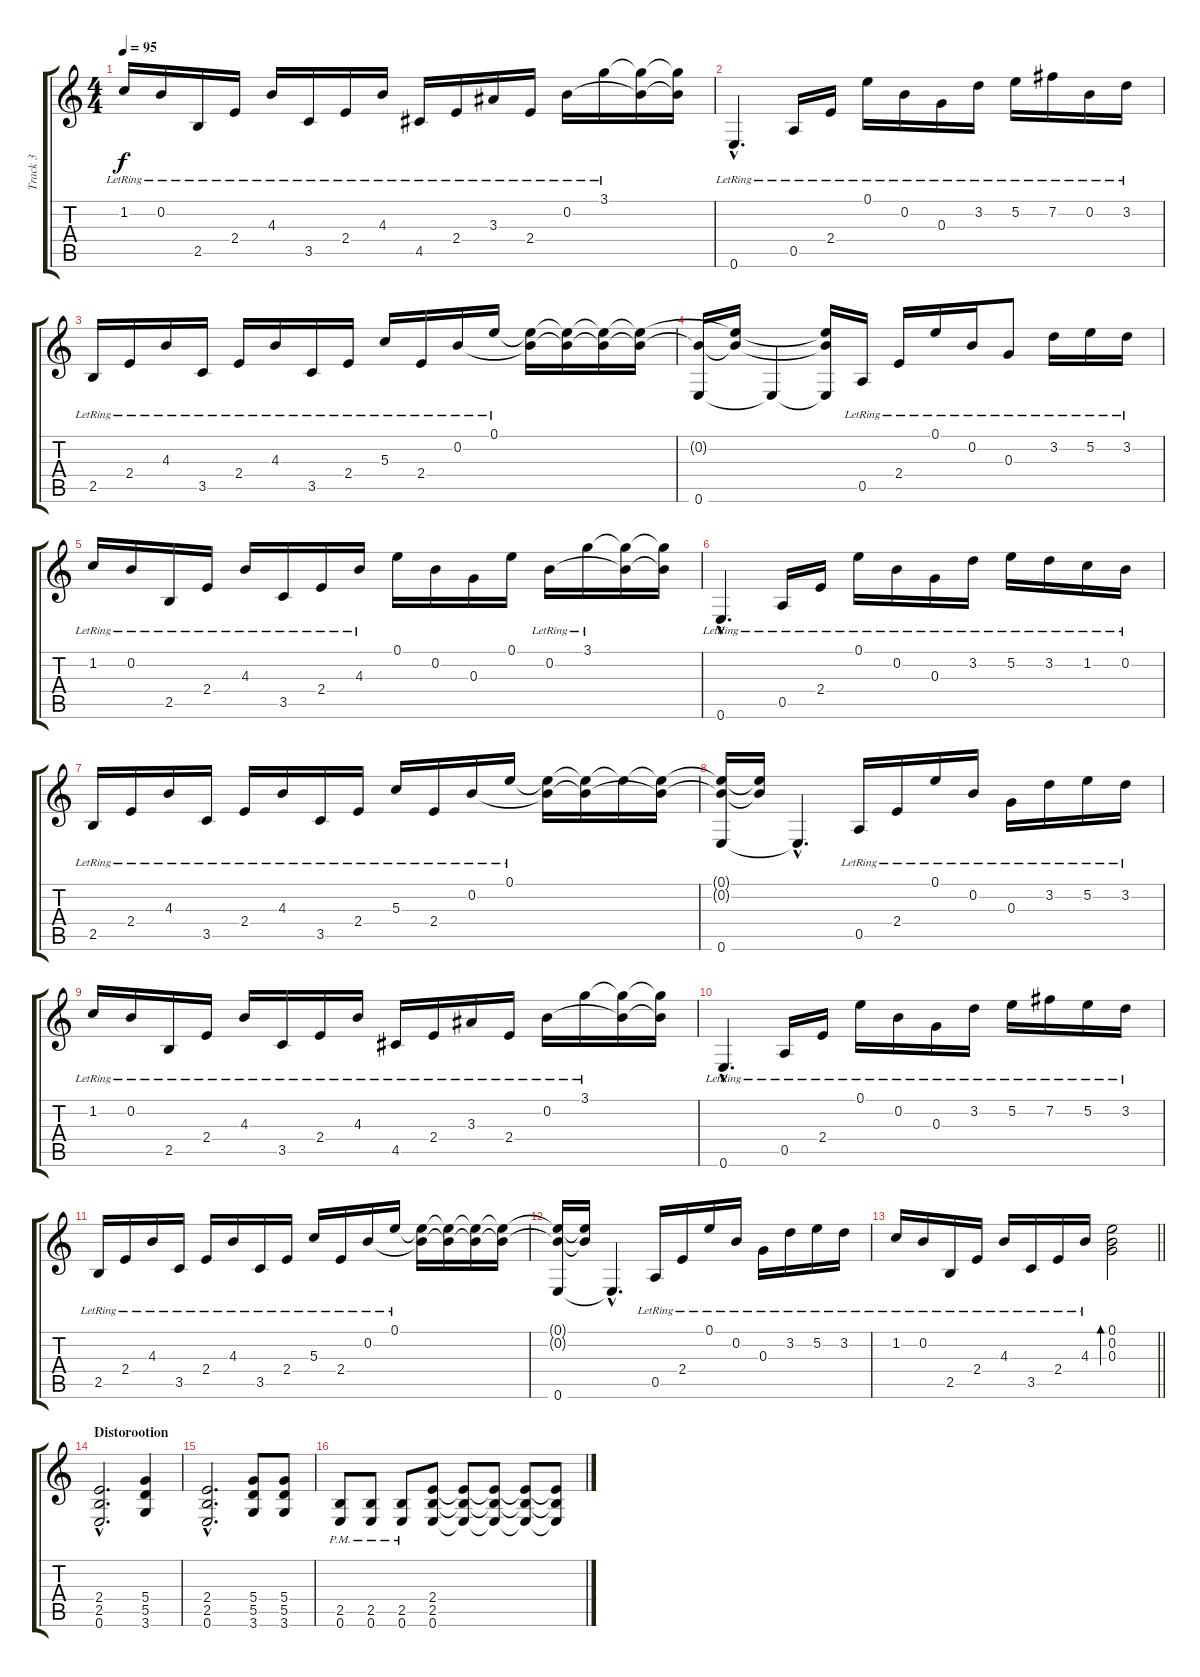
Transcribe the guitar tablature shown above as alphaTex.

\track ("Track 3" "Track 3") {instrument distortionguitar}
\staff {score tabs}
\tuning (E4 B3 G3 D3 A2 E2) {hide}
\ts (4 4)
\tempo 95
\clef g2
\ks c
1.2{lr}.16{dy f} 0.2{lr}.16 2.5{lr}.16 2.4{lr}.16 4.3{lr}.16 3.5{lr}.16 2.4{lr}.16 4.3{lr}.16 4.5{lr}.16 2.4{lr}.16 3.3{lr}.16 2.4{lr}.16 0.2{lr}.16 3.1{lr}.16 (3.1{t} 0.2{t}).16 (3.1{t} 0.2{t}).16 |
0.6{hac lr}.4{d} 0.5{lr}.16 2.4{lr}.16 0.1{lr}.16 0.2{lr}.16 0.3{lr}.16 3.2{lr}.16 5.2{lr}.16 7.2{lr}.16 0.2{lr}.16 3.2{lr}.16 |
2.5{lr}.16 2.4{lr}.16 4.3{lr}.16 3.5{lr}.16 2.4{lr}.16 4.3{lr}.16 3.5{lr}.16 2.4{lr}.16 5.3{lr}.16 2.4{lr}.16 0.2{lr}.16 0.1{lr}.16 (0.1{t} 0.2{t}).16 (0.1{t} 0.2{t}).16 (0.1{t} 0.2{t}).16 (0.1{t} 0.2{t}).16 |
(0.2{t} 0.6).16 (0.1{t} 0.2{t}).16 0.6{t}.4 (0.1{t} 0.2{t} 0.6{t}).16 0.5{lr}.16 2.4{lr}.16 0.1{lr}.16 0.2{lr}.16 0.3{lr}.8 3.2{lr}.16 5.2{lr}.16 3.2{lr}.16 |
1.2{lr}.16 0.2{lr}.16 2.5{lr}.16 2.4{lr}.16 4.3{lr}.16 3.5{lr}.16 2.4{lr}.16 4.3{lr}.16 0.1.16 0.2.16 0.3.16 0.1.16 0.2{lr}.16 3.1{lr}.16 (3.1{t} 0.2{t}).16 (3.1{t} 0.2{t}).16 |
0.6{hac lr}.4{d} 0.5{lr}.16 2.4{lr}.16 0.1{lr}.16 0.2{lr}.16 0.3{lr}.16 3.2{lr}.16 5.2{lr}.16 3.2{lr}.16 1.2{lr}.16 0.2{lr}.16 |
2.5{lr}.16 2.4{lr}.16 4.3{lr}.16 3.5{lr}.16 2.4{lr}.16 4.3{lr}.16 3.5{lr}.16 2.4{lr}.16 5.3{lr}.16 2.4{lr}.16 0.2{lr}.16 0.1{lr}.16 (0.1{t} 0.2{t}).16 (0.1{t} 0.2{t}).16 0.1{t}.16 (0.1{t} 0.2{t}).16 |
(0.1{t} 0.2{t} 0.6).16 (0.1{t} 0.2{t}).16 0.6{hac t}.4{d} 0.5{lr}.16 2.4{lr}.16 0.1{lr}.16 0.2{lr}.16 0.3{lr}.16 3.2{lr}.16 5.2{lr}.16 3.2{lr}.16 |
1.2{lr}.16 0.2{lr}.16 2.5{lr}.16 2.4{lr}.16 4.3{lr}.16 3.5{lr}.16 2.4{lr}.16 4.3{lr}.16 4.5{lr}.16 2.4{lr}.16 3.3{lr}.16 2.4{lr}.16 0.2{lr}.16 3.1{lr}.16 (3.1{t} 0.2{t}).16 (3.1{t} 0.2{t}).16 |
0.6{hac lr}.4{d} 0.5{lr}.16 2.4{lr}.16 0.1{lr}.16 0.2{lr}.16 0.3{lr}.16 3.2{lr}.16 5.2{lr}.16 7.2{lr}.16 5.2{lr}.16 3.2{lr}.16 |
2.5{lr}.16 2.4{lr}.16 4.3{lr}.16 3.5{lr}.16 2.4{lr}.16 4.3{lr}.16 3.5{lr}.16 2.4{lr}.16 5.3{lr}.16 2.4{lr}.16 0.2{lr}.16 0.1{lr}.16 (0.1{t} 0.2{t}).16 (0.1{t} 0.2{t}).16 (0.1{t} 0.2{t}).16 (0.1{t} 0.2{t}).16 |
(0.1{t} 0.2{t} 0.6).16 (0.1{t} 0.2{t}).16 0.6{hac t}.4{d} 0.5{lr}.16 2.4{lr}.16 0.1{lr}.16 0.2{lr}.16 0.3{lr}.16 3.2{lr}.16 5.2{lr}.16 3.2{lr}.16 |
\barLineRight lightlight
1.2{lr}.16 0.2{lr}.16 2.5{lr}.16 2.4{lr}.16 4.3{lr}.16 3.5{lr}.16 2.4{lr}.16 4.3{lr}.16 (0.1 0.2 0.3).2{bd 480} |
\section ("" "Distorootion")
(2.4{hac} 2.5{hac} 0.6{hac}).2{d instrument distortionguitar} (5.4 5.5 3.6).4 |
(2.4{hac} 2.5{hac} 0.6{hac}).2{d} (5.4 5.5 3.6).8 (5.4 5.5 3.6).8 |
(2.5{pm} 0.6{pm}).8 (2.5{pm} 0.6{pm}).8 (2.5{pm} 0.6{pm}).8 (2.4 2.5 0.6).8 (2.4{t} 2.5{t} 0.6{t}).8 (2.4{t} 2.5{t} 0.6{t}).8 (2.4{t} 2.5{t} 0.6{t}).8 (2.4{t} 2.5{t} 0.6{t}).8
